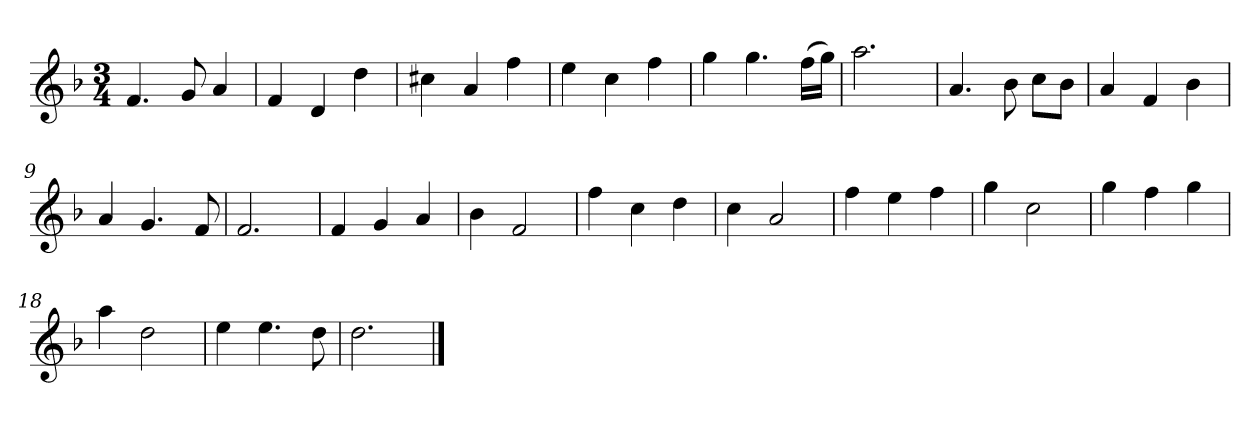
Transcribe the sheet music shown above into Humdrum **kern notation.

**kern
*part1
*staff1
*k[b-]
*M3/4
*MM120
=1
4.f
8g
4a
=2
4f
4d
4dd
=3
4cc#X
4a
4ff
=4
4ee
4cc
4ff
=5
4gg
4.gg
(16ffLL
16ggJJ)
=6
2.aa
=7
4.a
8b-
8ccL
8b-J
=8
4a
4f
4b-
=9
4a
4.g
8f
=10
2.f
=11
4f
4g
4a
=12
4b-
2f
=13
4ff
4cc
4dd
=14
4cc
2a
=15
4ff
4ee
4ff
=16
4gg
2cc
=17
4gg
4ff
4gg
=18
4aa
2dd
=19
4ee
4.ee
8dd
=20
2.dd
==
*-
